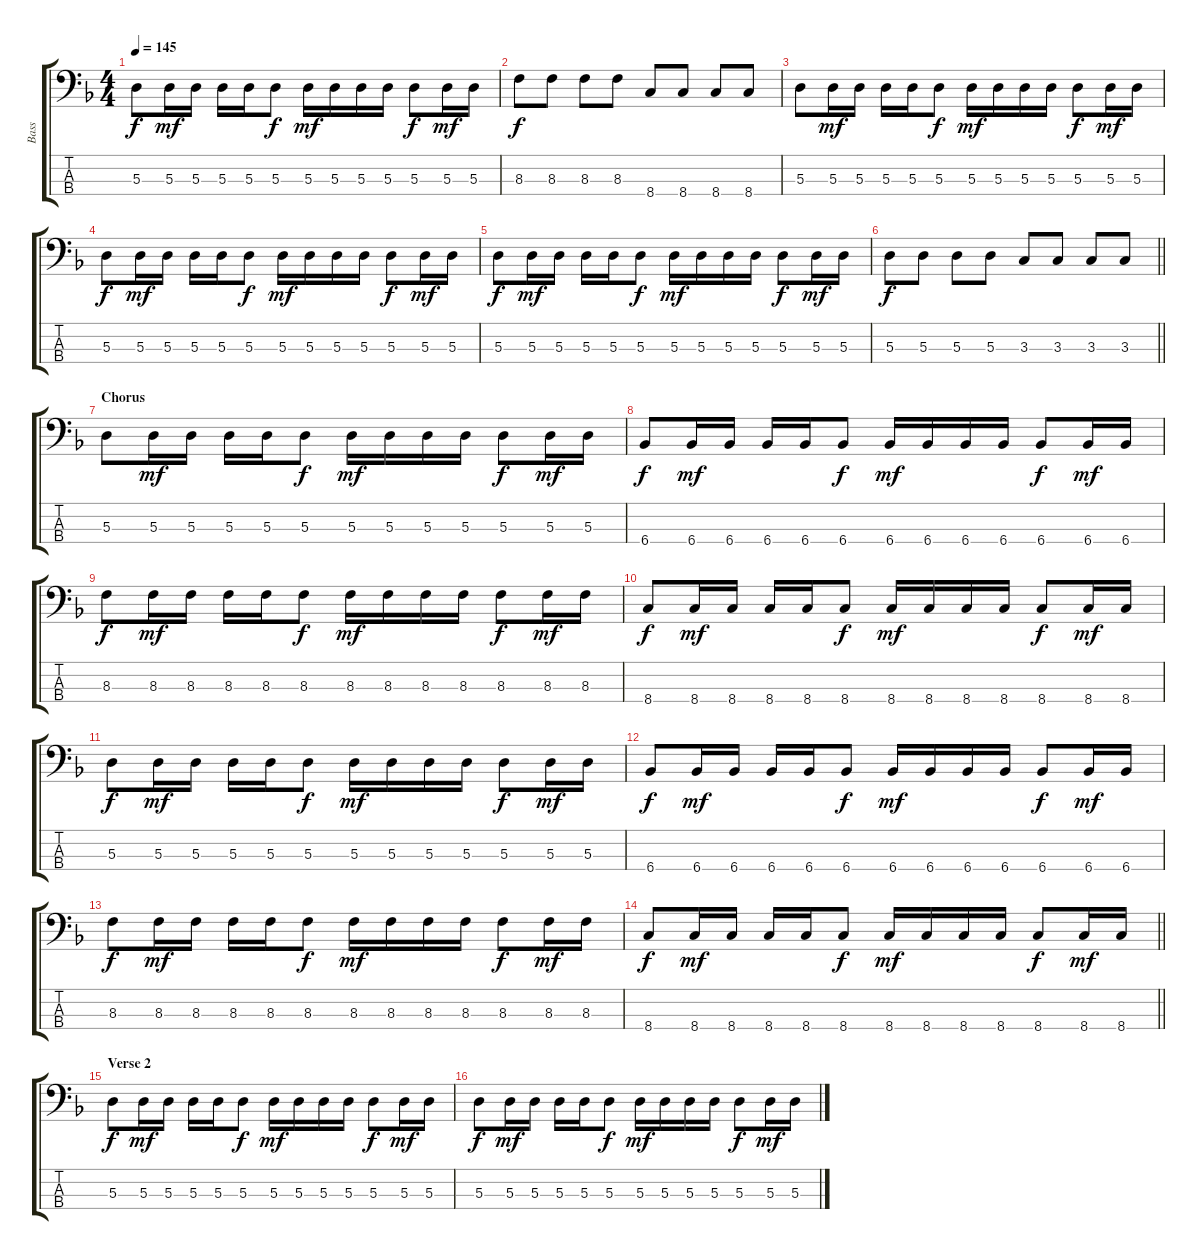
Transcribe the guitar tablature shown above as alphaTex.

\track ("Bass" "Bass") {instrument electricbassfinger}
\staff {score tabs}
\tuning (G2 D2 A1 E1) {hide}
\ts (4 4)
\tempo 145
\clef f4
\ks f
5.3.8{dy f} 5.3.16{dy mf} 5.3.16 5.3.16 5.3.16 5.3.8{dy f} 5.3.16{dy mf} 5.3.16 5.3.16 5.3.16 5.3.8{dy f} 5.3.16{dy mf} 5.3.16 |
8.3.8{dy f} 8.3.8 8.3.8 8.3.8 8.4.8 8.4.8 8.4.8 8.4.8 |
5.3.8 5.3.16{dy mf} 5.3.16 5.3.16 5.3.16 5.3.8{dy f} 5.3.16{dy mf} 5.3.16 5.3.16 5.3.16 5.3.8{dy f} 5.3.16{dy mf} 5.3.16 |
5.3.8{dy f} 5.3.16{dy mf} 5.3.16 5.3.16 5.3.16 5.3.8{dy f} 5.3.16{dy mf} 5.3.16 5.3.16 5.3.16 5.3.8{dy f} 5.3.16{dy mf} 5.3.16 |
5.3.8{dy f} 5.3.16{dy mf} 5.3.16 5.3.16 5.3.16 5.3.8{dy f} 5.3.16{dy mf} 5.3.16 5.3.16 5.3.16 5.3.8{dy f} 5.3.16{dy mf} 5.3.16 |
\barLineRight lightlight
5.3.8{dy f} 5.3.8 5.3.8 5.3.8 3.3.8 3.3.8 3.3.8 3.3.8 |
\section ("" "Chorus")
5.3.8 5.3.16{dy mf} 5.3.16 5.3.16 5.3.16 5.3.8{dy f} 5.3.16{dy mf} 5.3.16 5.3.16 5.3.16 5.3.8{dy f} 5.3.16{dy mf} 5.3.16 |
6.4.8{dy f} 6.4.16{dy mf} 6.4.16 6.4.16 6.4.16 6.4.8{dy f} 6.4.16{dy mf} 6.4.16 6.4.16 6.4.16 6.4.8{dy f} 6.4.16{dy mf} 6.4.16 |
8.3.8{dy f} 8.3.16{dy mf} 8.3.16 8.3.16 8.3.16 8.3.8{dy f} 8.3.16{dy mf} 8.3.16 8.3.16 8.3.16 8.3.8{dy f} 8.3.16{dy mf} 8.3.16 |
8.4.8{dy f} 8.4.16{dy mf} 8.4.16 8.4.16 8.4.16 8.4.8{dy f} 8.4.16{dy mf} 8.4.16 8.4.16 8.4.16 8.4.8{dy f} 8.4.16{dy mf} 8.4.16 |
5.3.8{dy f} 5.3.16{dy mf} 5.3.16 5.3.16 5.3.16 5.3.8{dy f} 5.3.16{dy mf} 5.3.16 5.3.16 5.3.16 5.3.8{dy f} 5.3.16{dy mf} 5.3.16 |
6.4.8{dy f} 6.4.16{dy mf} 6.4.16 6.4.16 6.4.16 6.4.8{dy f} 6.4.16{dy mf} 6.4.16 6.4.16 6.4.16 6.4.8{dy f} 6.4.16{dy mf} 6.4.16 |
8.3.8{dy f} 8.3.16{dy mf} 8.3.16 8.3.16 8.3.16 8.3.8{dy f} 8.3.16{dy mf} 8.3.16 8.3.16 8.3.16 8.3.8{dy f} 8.3.16{dy mf} 8.3.16 |
\barLineRight lightlight
8.4.8{dy f} 8.4.16{dy mf} 8.4.16 8.4.16 8.4.16 8.4.8{dy f} 8.4.16{dy mf} 8.4.16 8.4.16 8.4.16 8.4.8{dy f} 8.4.16{dy mf} 8.4.16 |
\section ("" "Verse 2")
5.3.8{dy f} 5.3.16{dy mf} 5.3.16 5.3.16 5.3.16 5.3.8{dy f} 5.3.16{dy mf} 5.3.16 5.3.16 5.3.16 5.3.8{dy f} 5.3.16{dy mf} 5.3.16 |
5.3.8{dy f} 5.3.16{dy mf} 5.3.16 5.3.16 5.3.16 5.3.8{dy f} 5.3.16{dy mf} 5.3.16 5.3.16 5.3.16 5.3.8{dy f} 5.3.16{dy mf} 5.3.16
